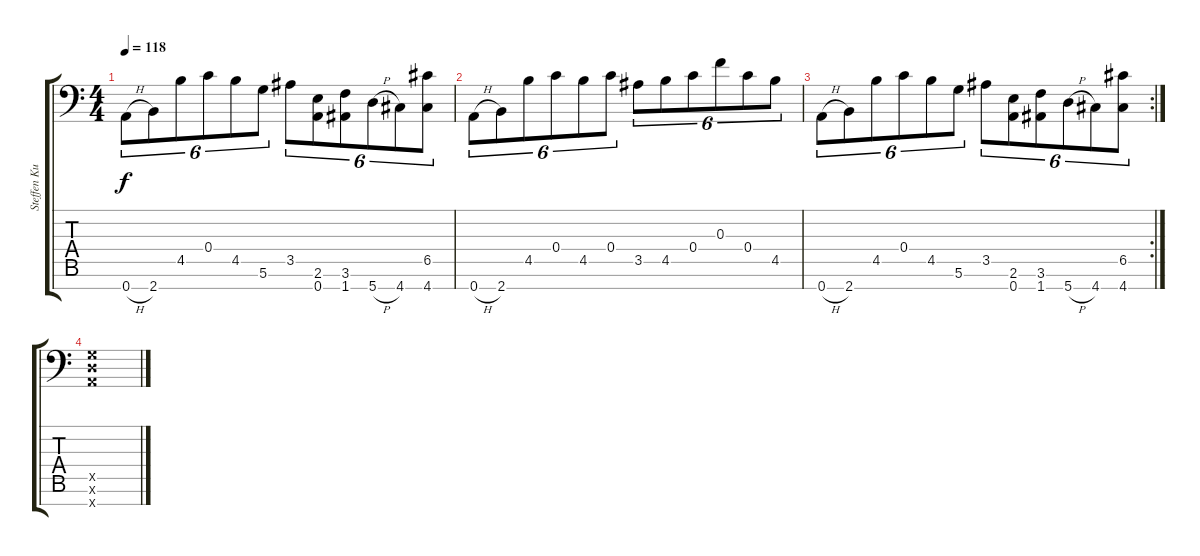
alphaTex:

\track ("Steffen Kummerer" "Steffen Ku") {instrument distortionguitar}
\staff {score tabs}
\tuning (D4 A3 F3 C3 G2 D2 A1) {hide}
\ts (4 4)
\tempo 118
\clef f4
\ks c
0.7{h}.8{tu (6 4) dy f} 2.7.8{tu (6 4)} 4.5.8{tu (6 4)} 0.4.8{tu (6 4)} 4.5.8{tu (6 4)} 5.6.8{tu (6 4)} 3.5.8{tu (6 4)} (2.6 0.7).8{tu (6 4)} (3.6 1.7).8{tu (6 4)} 5.7{h}.8{tu (6 4)} 4.7.8{tu (6 4)} (6.5 4.7).8{tu (6 4)} |
0.7{h}.8{tu (6 4)} 2.7.8{tu (6 4)} 4.5.8{tu (6 4)} 0.4.8{tu (6 4)} 4.5.8{tu (6 4)} 0.4.8{tu (6 4)} 3.5.8{tu (6 4)} 4.5.8{tu (6 4)} 0.4.8{tu (6 4)} 0.3.8{tu (6 4)} 0.4.8{tu (6 4)} 4.5.8{tu (6 4)} |
\rc 2
0.7{h}.8{tu (6 4)} 2.7.8{tu (6 4)} 4.5.8{tu (6 4)} 0.4.8{tu (6 4)} 4.5.8{tu (6 4)} 5.6.8{tu (6 4)} 3.5.8{tu (6 4)} (2.6 0.7).8{tu (6 4)} (3.6 1.7).8{tu (6 4)} 5.7{h}.8{tu (6 4)} 4.7.8{tu (6 4)} (6.5 4.7).8{tu (6 4)} |
(0.5{x} 0.6{x} 0.7{x}).1
